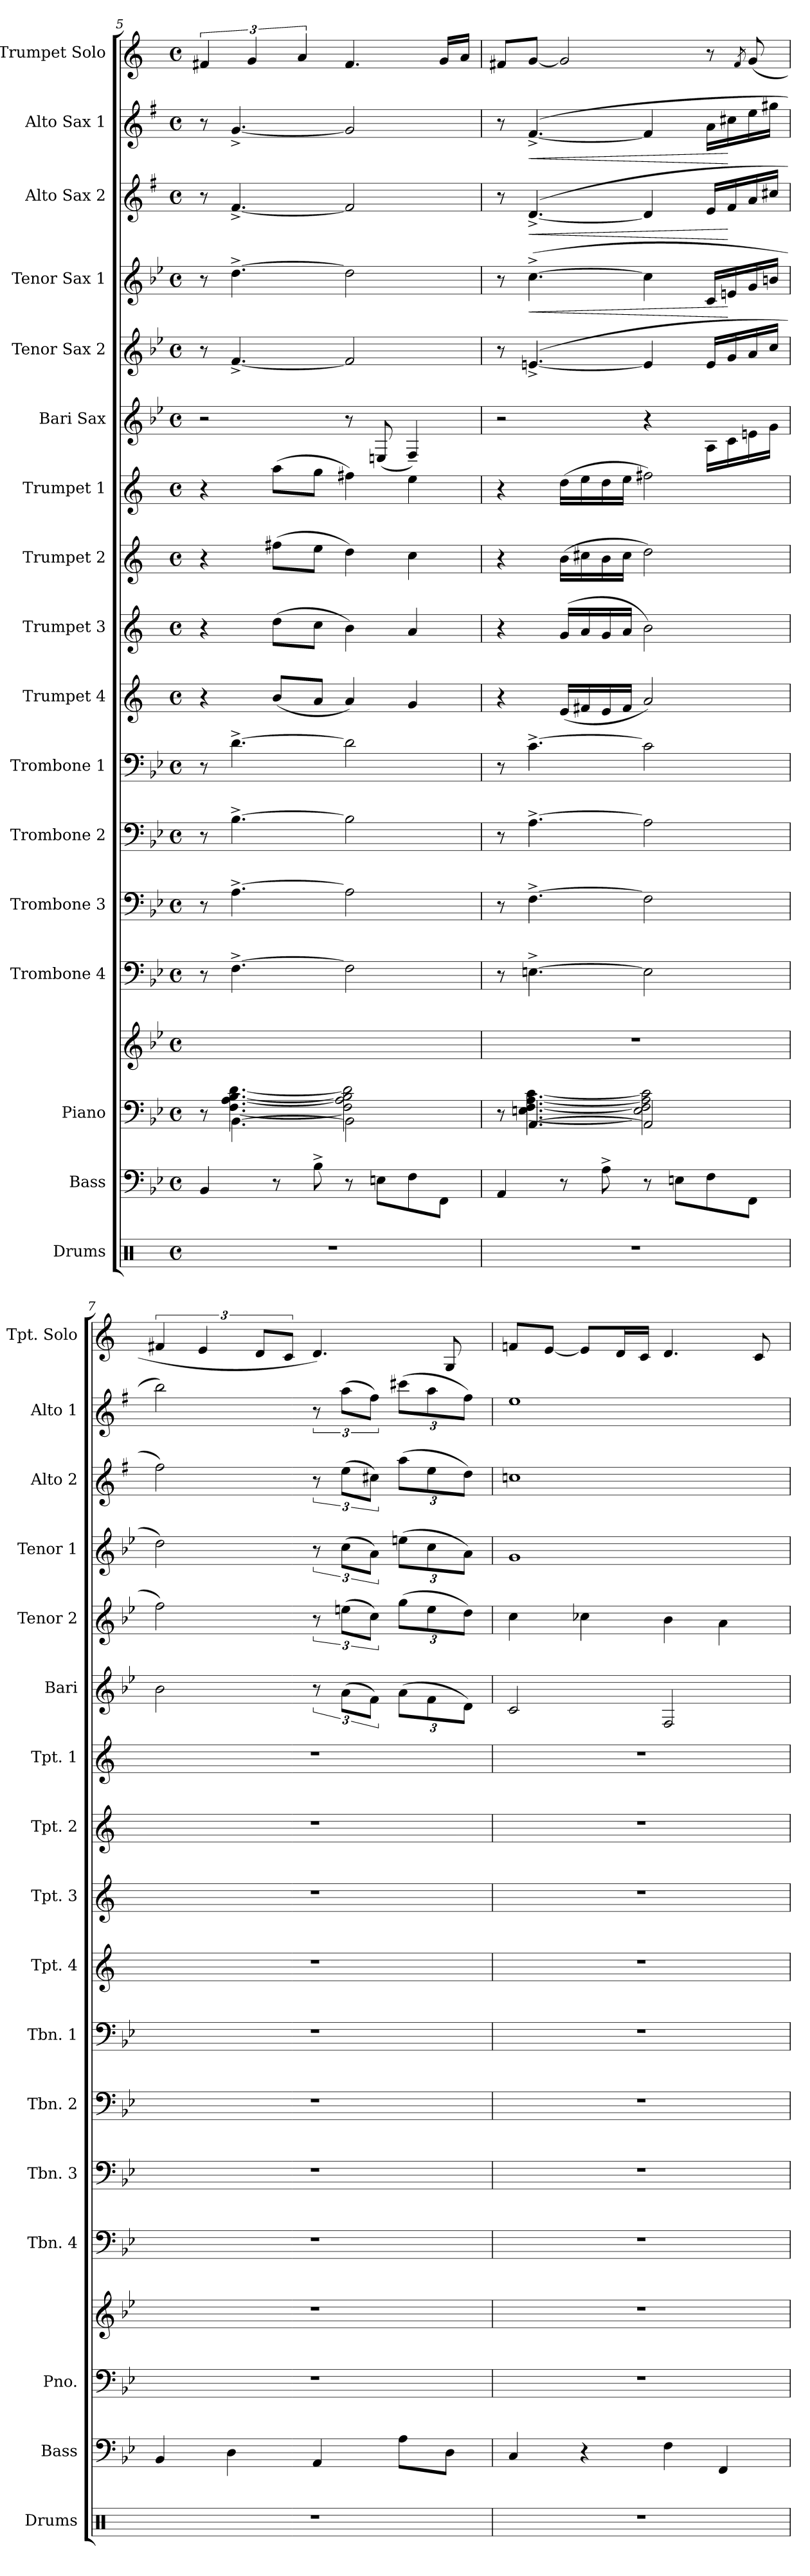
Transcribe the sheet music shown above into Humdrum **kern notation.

**kern	**kern	**kern	**kern	**kern	**kern	**kern	**kern	**kern	**kern	**kern	**kern	**kern	**kern	**kern	**dynam	**kern	**dynam	**kern	**dynam	**kern
*part17	*part16	*part15	*part15	*part14	*part13	*part12	*part11	*part10	*part9	*part8	*part7	*part6	*part5	*part4	*part4	*part3	*part3	*part2	*part2	*part1
*staff18	*staff17	*staff16	*staff15	*staff14	*staff13	*staff12	*staff11	*staff10	*staff9	*staff8	*staff7	*staff6	*staff5	*staff4	*staff4	*staff3	*staff3	*staff2	*staff2	*staff1
*I"Drums	*I"Bass	*I"Piano	*	*I"Trombone 4	*I"Trombone 3	*I"Trombone 2	*I"Trombone 1	*I"Trumpet 4	*I"Trumpet 3	*I"Trumpet 2	*I"Trumpet 1	*I"Bari Sax	*I"Tenor Sax 2	*I"Tenor Sax 1	*	*I"Alto Sax 2	*	*I"Alto Sax 1	*	*I"Trumpet Solo
*I'Drums	*I'Bass	*I'Pno.	*	*I'Tbn. 4	*I'Tbn. 3	*I'Tbn. 2	*I'Tbn. 1	*I'Tpt. 4	*I'Tpt. 3	*I'Tpt. 2	*I'Tpt. 1	*I'Bari	*I'Tenor 2	*I'Tenor 1	*	*I'Alto 2	*	*I'Alto 1	*	*I'Tpt. Solo
*clefX	*clefF4	*clefF4	*clefG2	*clefF4	*clefF4	*clefF4	*clefF4	*clefG2	*clefG2	*clefG2	*clefG2	*clefG2	*clefG2	*clefG2	*	*clefG2	*	*clefG2	*	*clefG2
*	*ITrd7c12	*	*	*	*	*	*	*ITrd1c2	*ITrd1c2	*ITrd1c2	*ITrd1c2	*ITrd12c21	*ITrd8c14	*ITrd8c14	*	*ITrd5c9	*	*ITrd5c9	*	*ITrd1c2
*k[]	*k[b-e-]	*k[b-e-]	*k[b-e-]	*k[b-e-]	*k[b-e-]	*k[b-e-]	*k[b-e-]	*k[b-e-]	*k[b-e-]	*k[b-e-]	*k[b-e-]	*k[b-e-]	*k[b-e-]	*k[b-e-]	*	*k[b-e-]	*	*k[b-e-]	*	*k[b-e-]
*M4/4	*M4/4	*M4/4	*M4/4	*M4/4	*M4/4	*M4/4	*M4/4	*M4/4	*M4/4	*M4/4	*M4/4	*M4/4	*M4/4	*M4/4	*	*M4/4	*	*M4/4	*	*M4/4
*met(c)	*met(c)	*met(c)	*met(c)	*met(c)	*met(c)	*met(c)	*met(c)	*met(c)	*met(c)	*met(c)	*met(c)	*met(c)	*met(c)	*met(c)	*	*met(c)	*	*met(c)	*	*met(c)
=5	=5	=5	=5	=5	=5	=5	=5	=5	=5	=5	=5	=5	=5	=5	=5	=5	=5	=5	=5	=5
*	*	*^	*	*	*	*	*	*	*	*	*	*	*	*	*	*	*	*	*	*
1r	4BBB-/	8r	8ryy	1ryy	8r	8r	8r	8r	4r	4r	4r	4r	2r	8r	8r	.	8r	.	8r	.	6en/
.	.	[4.BB-^\	[4.F\ [4.A\ [4.B-\ [4.d\	.	[4.F^\	[4.A^\	[4.B-^\	[4.d^\	.	.	.	.	.	[4.F^/	[4.d^\	.	[4.A^/	.	[4.B-^/	.	.
.	.	.	.	.	.	.	.	.	.	.	.	.	.	.	.	.	.	.	.	.	6f/
.	8r	.	.	.	.	.	.	.	(<8a/L	(>8cc\L	(>8een\L	(>8gg\L	.	.	.	.	.	.	.	.	.
.	.	.	.	.	.	.	.	.	.	.	.	.	.	.	.	.	.	.	.	.	6g/
.	8BB-^\	.	.	.	.	.	.	.	8g/J	8b-\J	8dd\J	8ff\J	.	.	.	.	.	.	.	.	.
.	8r	2BB-\]	2F\] 2A\] 2B-\] 2d\]	.	2F\]	2A\]	2B-\]	2d\]	4g/)	4a\)	4cc\)	4een\)	8r	2F/]	2d\]	.	2A/]	.	2B-/]	.	4.e/
.	8EEn\L	.	.	.	.	.	.	.	.	.	.	.	(<8EEn/	.	.	.	.	.	.	.	.
.	8FF\	.	.	.	.	.	.	.	4f/	4g/	4b-\	4dd\	4FF~/)	.	.	.	.	.	.	.	.
.	8FFF\J	.	.	.	.	.	.	.	.	.	.	.	.	.	.	.	.	.	.	.	16f/LL
.	.	.	.	.	.	.	.	.	.	.	.	.	.	.	.	.	.	.	.	.	16g/JJ
=6	=6	=6	=6	=6	=6	=6	=6	=6	=6	=6	=6	=6	=6	=6	=6	=6	=6	=6	=6	=6	=6
1r	4AAA/	8r	8ryy	1r	8r	8r	8r	8r	4r	4r	4r	4r	2r	8r	8r	.	8r	.	8r	.	8en/L
!	!	!	!	!	!	!	!	!	!	!	!	!	!	!	!	!LO:HP:b	!	!LO:HP:b	!	!LO:HP:b	!
.	.	[4.AA^/	[4.En\ [4.F\ [4.A\ [4.c\	.	[4.En^\	[4.F^\	[4.A^\	[4.c^\	.	.	.	.	.	(<[4.En^/	(>[4.c^\	<	(<[4.F^/	<	(>[4.A^/	<	[8f/J
.	8r	.	.	.	.	.	.	.	(<16d/LL	(>16f/LL	(>16a\LL	(>16cc\LL	.	.	.	.	.	.	.	.	2f/]
.	.	.	.	.	.	.	.	.	16en/	16g/	16bn\	16dd\	.	.	.	.	.	.	.	.	.
.	8AA^\	.	.	.	.	.	.	.	16d/	16f/	16a\	16cc\	.	.	.	.	.	.	.	.	.
.	.	.	.	.	.	.	.	.	16e/JJ	16g/JJ	16b\JJ	16dd\JJ	.	.	.	.	.	.	.	.	.
.	8r	2AA/]	2E\] 2F\] 2A\] 2c\]	.	2E\]	2F\]	2A\]	2c\]	2g/)	2a\)	2cc\)	2een\)	4r	4E/]	4c\]	.	4F/]	.	4A/]	.	.
.	8EEn\L	.	.	.	.	.	.	.	.	.	.	.	.	.	.	.	.	.	.	.	.
.	8FF\	.	.	.	.	.	.	.	.	.	.	.	16AA\LL	16E/LL	16C/LL	.	16G/LL	.	16c\LL	.	8r
.	.	.	.	.	.	.	.	.	.	.	.	.	16C\	16G/	16En/	[	16A/	[	16en\	[	.
.	.	.	.	.	.	.	.	.	.	.	.	.	.	.	.	.	.	.	.	.	8qe/
.	8FFF\J	.	.	.	.	.	.	.	.	.	.	.	16En\	16A/	16G/	.	16c/	.	16g\	.	(<8f/
.	.	.	.	.	.	.	.	.	.	.	.	.	16G\JJ	16c/JJ	16Bn/JJ	.	16en/JJ	.	16bn\JJ	.	.
*	*	*v	*v	*	*	*	*	*	*	*	*	*	*	*	*	*	*	*	*	*	*
=7	=7	=7	=7	=7	=7	=7	=7	=7	=7	=7	=7	=7	=7	=7	=7	=7	=7	=7	=7	=7
1r	4BBB-/	1r	1r	1r	1r	1r	1r	1r	1r	1r	1r	2B-\	2f\)	2d\)	.	2a\)	.	2dd\)	.	6en/
.	.	.	.	.	.	.	.	.	.	.	.	.	.	.	.	.	.	.	.	6d/
.	4DD\	.	.	.	.	.	.	.	.	.	.	.	.	.	.	.	.	.	.	.
.	.	.	.	.	.	.	.	.	.	.	.	.	.	.	.	.	.	.	.	12c/L
.	.	.	.	.	.	.	.	.	.	.	.	.	.	.	.	.	.	.	.	12B-/J
.	4AAA/	.	.	.	.	.	.	.	.	.	.	12r	12r	12r	.	12r	.	12r	.	4.c/)
.	.	.	.	.	.	.	.	.	.	.	.	(>12A\L	(>12en\L	(>12c\L	.	(>12g\L	.	(>12cc\L	.	.
.	.	.	.	.	.	.	.	.	.	.	.	12F\J)	12c\J)	12A\J)	.	12en\J)	.	12a\J)	.	.
*	*	*	*	*	*	*	*	*	*	*	*	*Xbrackettup	*Xbrackettup	*Xbrackettup	*	*Xbrackettup	*	*Xbrackettup	*	*
.	8AA\L	.	.	.	.	.	.	.	.	.	.	(>12A\L	(>12g\L	(>12en\L	.	(>12cc\L	.	(>12een\L	.	.
.	.	.	.	.	.	.	.	.	.	.	.	12F\	12e\	12c\	.	12g\	.	12cc\	.	.
.	8DD\J	.	.	.	.	.	.	.	.	.	.	.	.	.	.	.	.	.	.	8F/
.	.	.	.	.	.	.	.	.	.	.	.	12D\J)	12d\J)	12A\J)	.	12f\J)	.	12a\J)	.	.
=8	=8	=8	=8	=8	=8	=8	=8	=8	=8	=8	=8	=8	=8	=8	=8	=8	=8	=8	=8	=8
1r	4CC/	1r	1r	1r	1r	1r	1r	1r	1r	1r	1r	2C/	4c\	1G	.	1e-X	.	1g	.	8e-X/L
.	.	.	.	.	.	.	.	.	.	.	.	.	.	.	.	.	.	.	.	[8d/J
.	4r	.	.	.	.	.	.	.	.	.	.	.	4c-X\	.	.	.	.	.	.	8d/L]
.	.	.	.	.	.	.	.	.	.	.	.	.	.	.	.	.	.	.	.	16c/L
.	.	.	.	.	.	.	.	.	.	.	.	.	.	.	.	.	.	.	.	16B-/JJ
.	4FF\	.	.	.	.	.	.	.	.	.	.	2FF/	4B-\	.	.	.	.	.	.	4.c/
.	4FFF/	.	.	.	.	.	.	.	.	.	.	.	4A\	.	.	.	.	.	.	.
.	.	.	.	.	.	.	.	.	.	.	.	.	.	.	.	.	.	.	.	8B-/
=	=	=	=	=	=	=	=	=	=	=	=	=	=	=	=	=	=	=	=	=
*-	*-	*-	*-	*-	*-	*-	*-	*-	*-	*-	*-	*-	*-	*-	*-	*-	*-	*-	*-	*-
